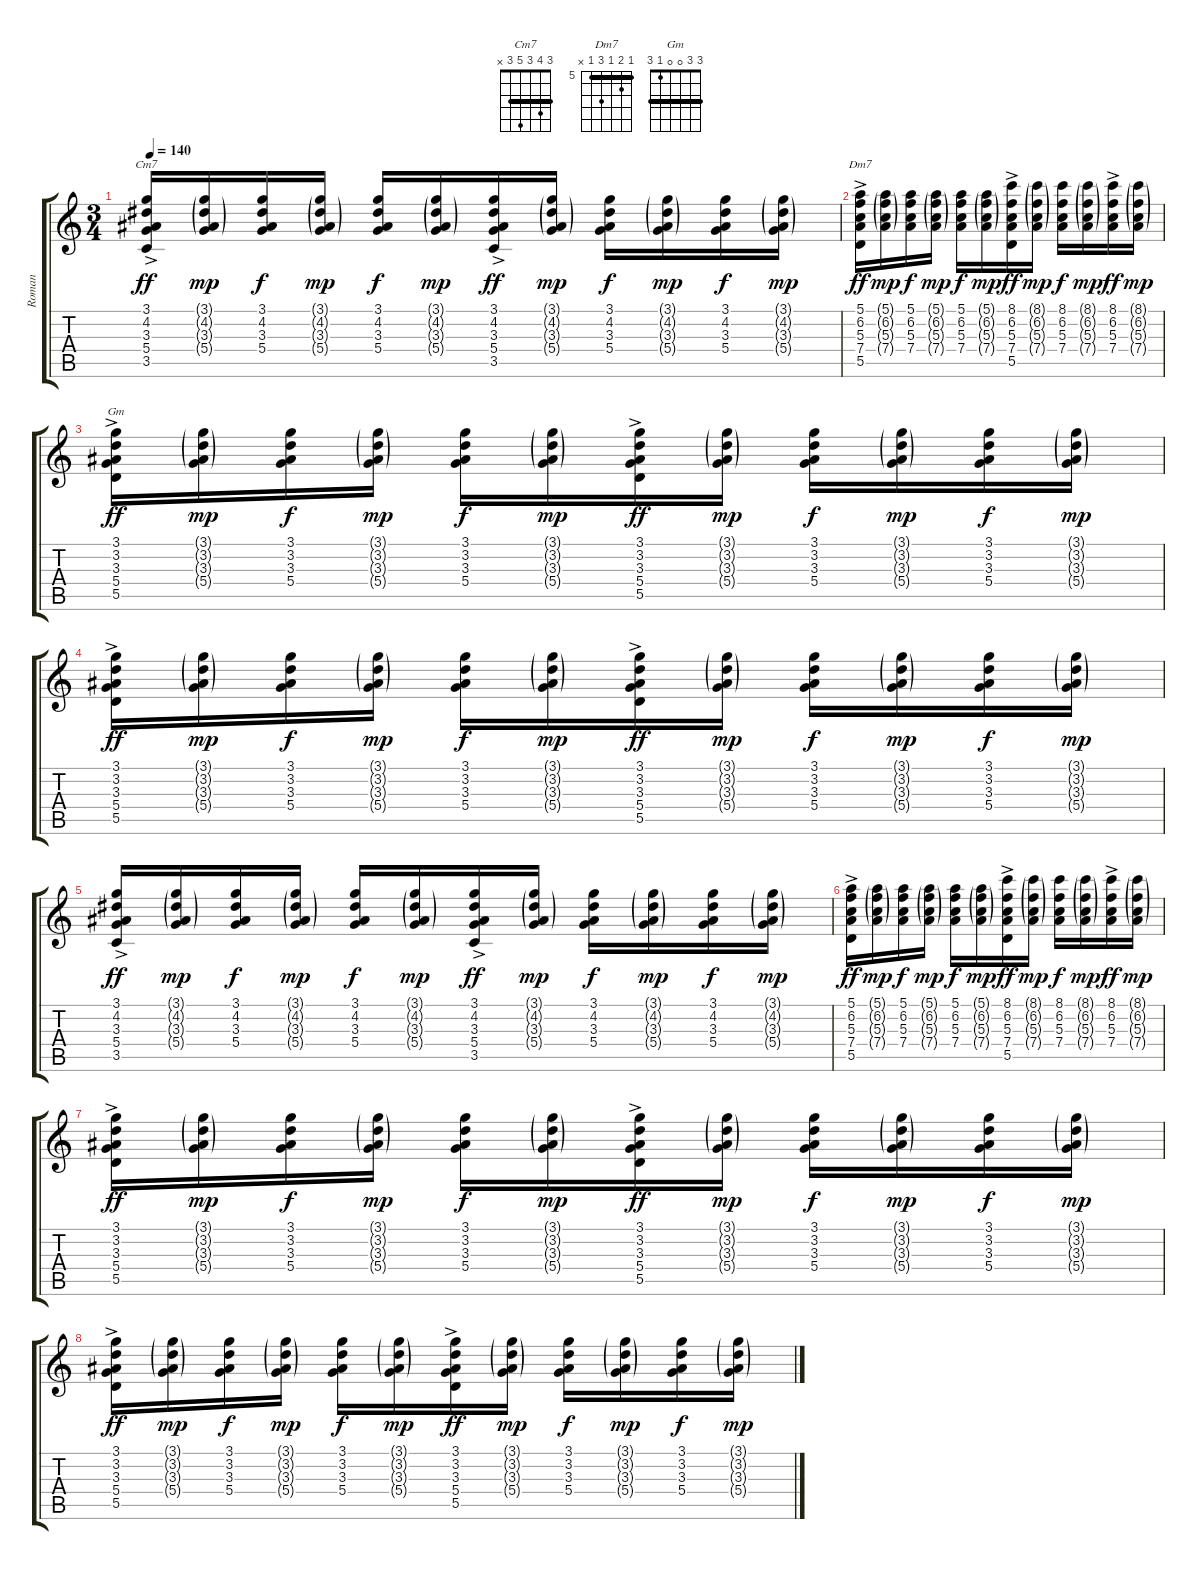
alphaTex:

\track ("Roman" "Roman") {instrument electricguitarjazz}
\staff {score tabs}
\tuning (E4 B3 G3 D3 A2 E2) {hide}
\chord ("Cm7" 3 4 3 5 3 x) {barre 3}
\chord ("Dm7" 5 6 5 7 5 x) {firstfret 5 barre 5}
\chord ("Gm" 3 3 0 0 1 3) {barre 3}
\ts (3 4)
\tempo 140
\clef g2
\ks c
(3.1{ac} 4.2{ac} 3.3{ac} 5.4{ac} 3.5{ac}).16{ch "Cm7" dy ff} (3.1{g} 4.2{g} 3.3{g} 5.4{g}).16{dy mp} (3.1 4.2 3.3 5.4).16{dy f} (3.1{g} 4.2{g} 3.3{g} 5.4{g}).16{dy mp} (3.1 4.2 3.3 5.4).16{dy f} (3.1{g} 4.2{g} 3.3{g} 5.4{g}).16{dy mp} (3.1{ac} 4.2{ac} 3.3{ac} 5.4{ac} 3.5{ac}).16{dy ff} (3.1{g} 4.2{g} 3.3{g} 5.4{g}).16{dy mp} (3.1 4.2 3.3 5.4).16{dy f} (3.1{g} 4.2{g} 3.3{g} 5.4{g}).16{dy mp} (3.1 4.2 3.3 5.4).16{dy f} (3.1{g} 4.2{g} 3.3{g} 5.4{g}).16{dy mp} |
(5.1{ac} 6.2{ac} 5.3{ac} 7.4{ac} 5.5{ac}).16{ch "Dm7" dy ff} (5.1{g} 6.2{g} 5.3{g} 7.4{g}).16{dy mp} (5.1 6.2 5.3 7.4).16{dy f} (5.1{g} 6.2{g} 5.3{g} 7.4{g}).16{dy mp} (5.1 6.2 5.3 7.4).16{dy f} (5.1{g} 6.2{g} 5.3{g} 7.4{g}).16{dy mp} (8.1{ac} 6.2{ac} 5.3{ac} 7.4{ac} 5.5{ac}).16{dy ff} (8.1{g} 6.2{g} 5.3{g} 7.4{g}).16{dy mp} (8.1 6.2 5.3 7.4).16{dy f} (8.1{g} 6.2{g} 5.3{g} 7.4{g}).16{dy mp} (8.1{ac} 6.2{ac} 5.3{ac} 7.4{ac}).16{dy ff} (8.1{g} 6.2{g} 5.3{g} 7.4{g}).16{dy mp} |
(3.1{ac} 3.2{ac} 3.3{ac} 5.4{ac} 5.5{ac}).16{ch "Gm" dy ff} (3.1{g} 3.2{g} 3.3{g} 5.4{g}).16{dy mp} (3.1 3.2 3.3 5.4).16{dy f} (3.1{g} 3.2{g} 3.3{g} 5.4{g}).16{dy mp} (3.1 3.2 3.3 5.4).16{dy f} (3.1{g} 3.2{g} 3.3{g} 5.4{g}).16{dy mp} (3.1{ac} 3.2{ac} 3.3{ac} 5.4{ac} 5.5{ac}).16{dy ff} (3.1{g} 3.2{g} 3.3{g} 5.4{g}).16{dy mp} (3.1 3.2 3.3 5.4).16{dy f} (3.1{g} 3.2{g} 3.3{g} 5.4{g}).16{dy mp} (3.1 3.2 3.3 5.4).16{dy f} (3.1{g} 3.2{g} 3.3{g} 5.4{g}).16{dy mp} |
(3.1{ac} 3.2{ac} 3.3{ac} 5.4{ac} 5.5{ac}).16{dy ff} (3.1{g} 3.2{g} 3.3{g} 5.4{g}).16{dy mp} (3.1 3.2 3.3 5.4).16{dy f} (3.1{g} 3.2{g} 3.3{g} 5.4{g}).16{dy mp} (3.1 3.2 3.3 5.4).16{dy f} (3.1{g} 3.2{g} 3.3{g} 5.4{g}).16{dy mp} (3.1{ac} 3.2{ac} 3.3{ac} 5.4{ac} 5.5{ac}).16{dy ff} (3.1{g} 3.2{g} 3.3{g} 5.4{g}).16{dy mp} (3.1 3.2 3.3 5.4).16{dy f} (3.1{g} 3.2{g} 3.3{g} 5.4{g}).16{dy mp} (3.1 3.2 3.3 5.4).16{dy f} (3.1{g} 3.2{g} 3.3{g} 5.4{g}).16{dy mp} |
(3.1{ac} 4.2{ac} 3.3{ac} 5.4{ac} 3.5{ac}).16{dy ff} (3.1{g} 4.2{g} 3.3{g} 5.4{g}).16{dy mp} (3.1 4.2 3.3 5.4).16{dy f} (3.1{g} 4.2{g} 3.3{g} 5.4{g}).16{dy mp} (3.1 4.2 3.3 5.4).16{dy f} (3.1{g} 4.2{g} 3.3{g} 5.4{g}).16{dy mp} (3.1{ac} 4.2{ac} 3.3{ac} 5.4{ac} 3.5{ac}).16{dy ff} (3.1{g} 4.2{g} 3.3{g} 5.4{g}).16{dy mp} (3.1 4.2 3.3 5.4).16{dy f} (3.1{g} 4.2{g} 3.3{g} 5.4{g}).16{dy mp} (3.1 4.2 3.3 5.4).16{dy f} (3.1{g} 4.2{g} 3.3{g} 5.4{g}).16{dy mp} |
(5.1{ac} 6.2{ac} 5.3{ac} 7.4{ac} 5.5{ac}).16{dy ff} (5.1{g} 6.2{g} 5.3{g} 7.4{g}).16{dy mp} (5.1 6.2 5.3 7.4).16{dy f} (5.1{g} 6.2{g} 5.3{g} 7.4{g}).16{dy mp} (5.1 6.2 5.3 7.4).16{dy f} (5.1{g} 6.2{g} 5.3{g} 7.4{g}).16{dy mp} (8.1{ac} 6.2{ac} 5.3{ac} 7.4{ac} 5.5{ac}).16{dy ff} (8.1{g} 6.2{g} 5.3{g} 7.4{g}).16{dy mp} (8.1 6.2 5.3 7.4).16{dy f} (8.1{g} 6.2{g} 5.3{g} 7.4{g}).16{dy mp} (8.1{ac} 6.2{ac} 5.3{ac} 7.4{ac}).16{dy ff} (8.1{g} 6.2{g} 5.3{g} 7.4{g}).16{dy mp} |
(3.1{ac} 3.2{ac} 3.3{ac} 5.4{ac} 5.5{ac}).16{dy ff} (3.1{g} 3.2{g} 3.3{g} 5.4{g}).16{dy mp} (3.1 3.2 3.3 5.4).16{dy f} (3.1{g} 3.2{g} 3.3{g} 5.4{g}).16{dy mp} (3.1 3.2 3.3 5.4).16{dy f} (3.1{g} 3.2{g} 3.3{g} 5.4{g}).16{dy mp} (3.1{ac} 3.2{ac} 3.3{ac} 5.4{ac} 5.5{ac}).16{dy ff} (3.1{g} 3.2{g} 3.3{g} 5.4{g}).16{dy mp} (3.1 3.2 3.3 5.4).16{dy f} (3.1{g} 3.2{g} 3.3{g} 5.4{g}).16{dy mp} (3.1 3.2 3.3 5.4).16{dy f} (3.1{g} 3.2{g} 3.3{g} 5.4{g}).16{dy mp} |
(3.1{ac} 3.2{ac} 3.3{ac} 5.4{ac} 5.5{ac}).16{dy ff} (3.1{g} 3.2{g} 3.3{g} 5.4{g}).16{dy mp} (3.1 3.2 3.3 5.4).16{dy f} (3.1{g} 3.2{g} 3.3{g} 5.4{g}).16{dy mp} (3.1 3.2 3.3 5.4).16{dy f} (3.1{g} 3.2{g} 3.3{g} 5.4{g}).16{dy mp} (3.1{ac} 3.2{ac} 3.3{ac} 5.4{ac} 5.5{ac}).16{dy ff} (3.1{g} 3.2{g} 3.3{g} 5.4{g}).16{dy mp} (3.1 3.2 3.3 5.4).16{dy f} (3.1{g} 3.2{g} 3.3{g} 5.4{g}).16{dy mp} (3.1 3.2 3.3 5.4).16{dy f} (3.1{g} 3.2{g} 3.3{g} 5.4{g}).16{dy mp}
